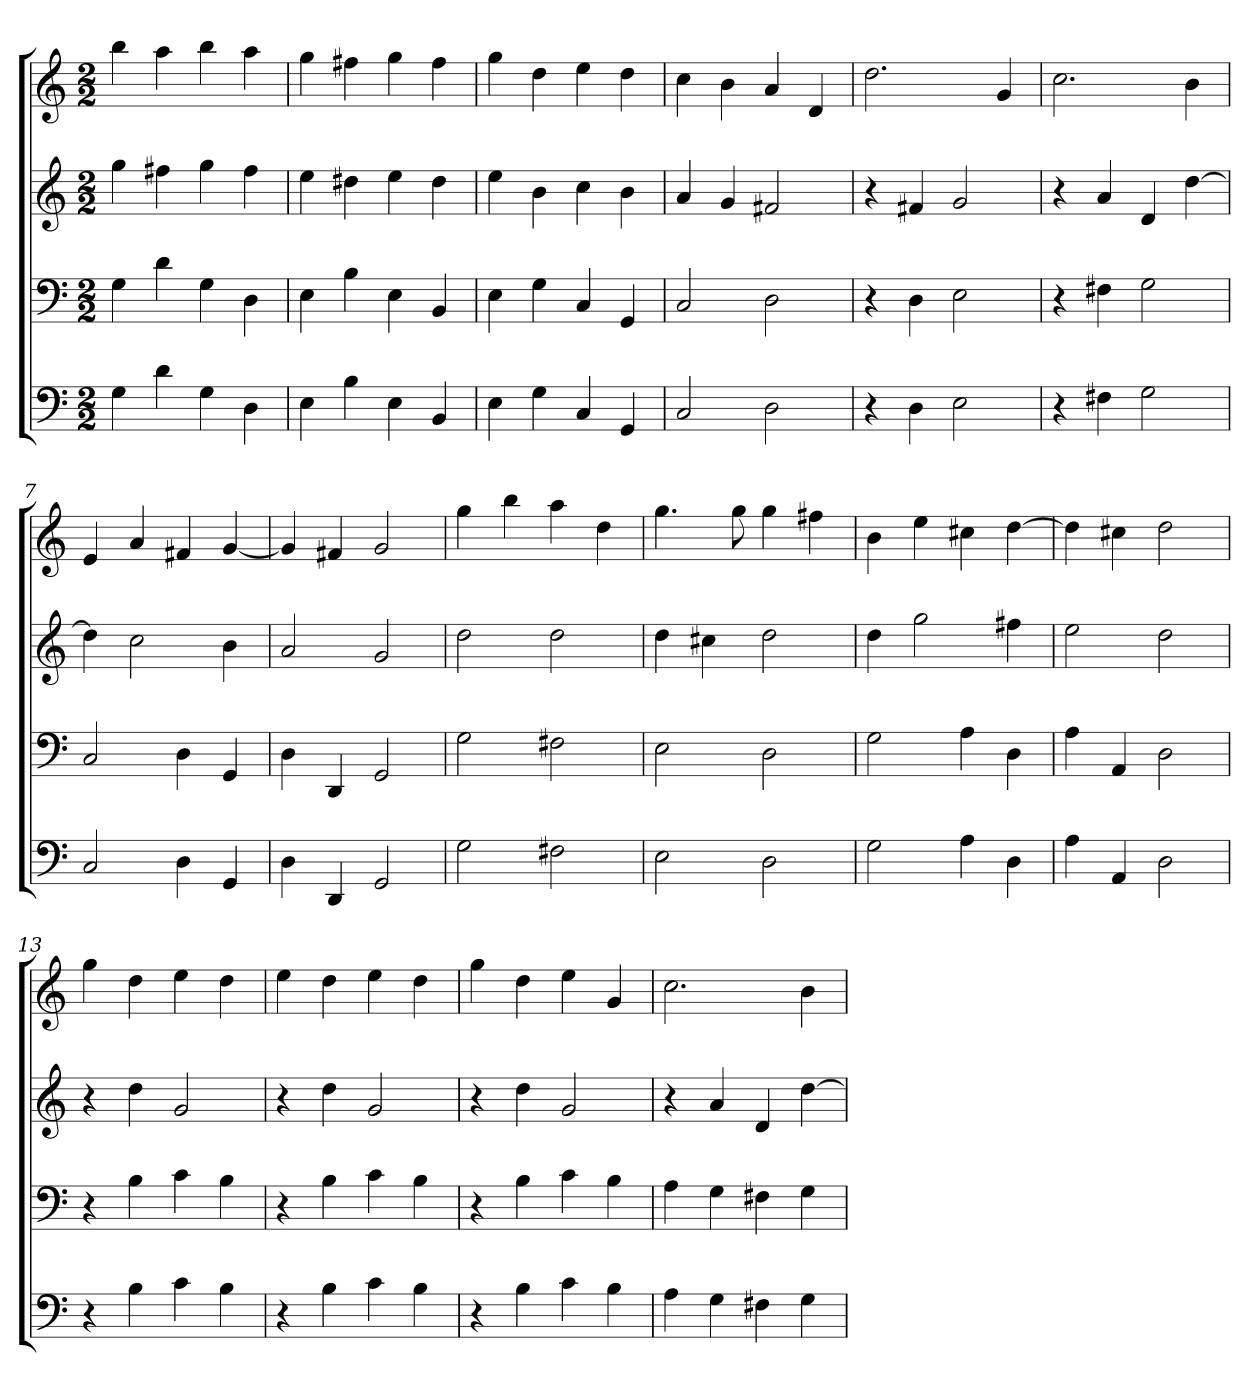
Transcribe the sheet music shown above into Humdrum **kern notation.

**kern	**kern	**kern	**kern
*part4	*part3	*part2	*part1
*staff4	*staff3	*staff2	*staff1
*k[]	*k[]	*k[]	*k[]
*C:	*C:	*C:	*C:
*M2/2	*M2/2	*M2/2	*M2/2
=1	=1	=1	=1
4G	4G	4gg	4bb
4d	4d	4ff#X	4aa
4G	4G	4gg	4bb
4D	4D	4ff#	4aa
=2	=2	=2	=2
4E	4E	4ee	4gg
4B	4B	4dd#X	4ff#X
4E	4E	4ee	4gg
4BB	4BB	4dd#	4ff#
=3	=3	=3	=3
4E	4E	4ee	4gg
4G	4G	4b	4dd
4C	4C	4cc	4ee
4GG	4GG	4b	4dd
=4	=4	=4	=4
2C	2C	4a	4cc
.	.	4g	4b
2D	2D	2f#X	4a
.	.	.	4d
=5	=5	=5	=5
4r	4r	4r	2.dd
4D	4D	4f#X	.
2E	2E	2g	.
.	.	.	4g
=6	=6	=6	=6
4r	4r	4r	2.cc
4F#X	4F#X	4a	.
2G	2G	4d	.
.	.	[4dd	4b
=7	=7	=7	=7
2C	2C	4dd]	4e
.	.	2cc	4a
4D	4D	.	4f#X
4GG	4GG	4b	[4g
=8	=8	=8	=8
4D	4D	2a	4g]
4DD	4DD	.	4f#X
2GG	2GG	2g	2g
=9	=9	=9	=9
2G	2G	2dd	4gg
.	.	.	4bb
2F#X	2F#X	2dd	4aa
.	.	.	4dd
=10	=10	=10	=10
2E	2E	4dd	4.gg
.	.	4cc#X	.
.	.	.	8gg
2D	2D	2dd	4gg
.	.	.	4ff#X
=11	=11	=11	=11
2G	2G	4dd	4b
.	.	2gg	4ee
4A	4A	.	4cc#X
4D	4D	4ff#X	[4dd
=12	=12	=12	=12
4A	4A	2ee	4dd]
4AA	4AA	.	4cc#X
2D	2D	2dd	2dd
=13	=13	=13	=13
4r	4r	4r	4gg
4B	4B	4dd	4dd
4c	4c	2g	4ee
4B	4B	.	4dd
=14	=14	=14	=14
4r	4r	4r	4ee
4B	4B	4dd	4dd
4c	4c	2g	4ee
4B	4B	.	4dd
=15	=15	=15	=15
4r	4r	4r	4gg
4B	4B	4dd	4dd
4c	4c	2g	4ee
4B	4B	.	4g
=16	=16	=16	=16
4A	4A	4r	2.cc
4G	4G	4a	.
4F#X	4F#X	4d	.
4G	4G	[4dd	4b
=	=	=	=
*-	*-	*-	*-
